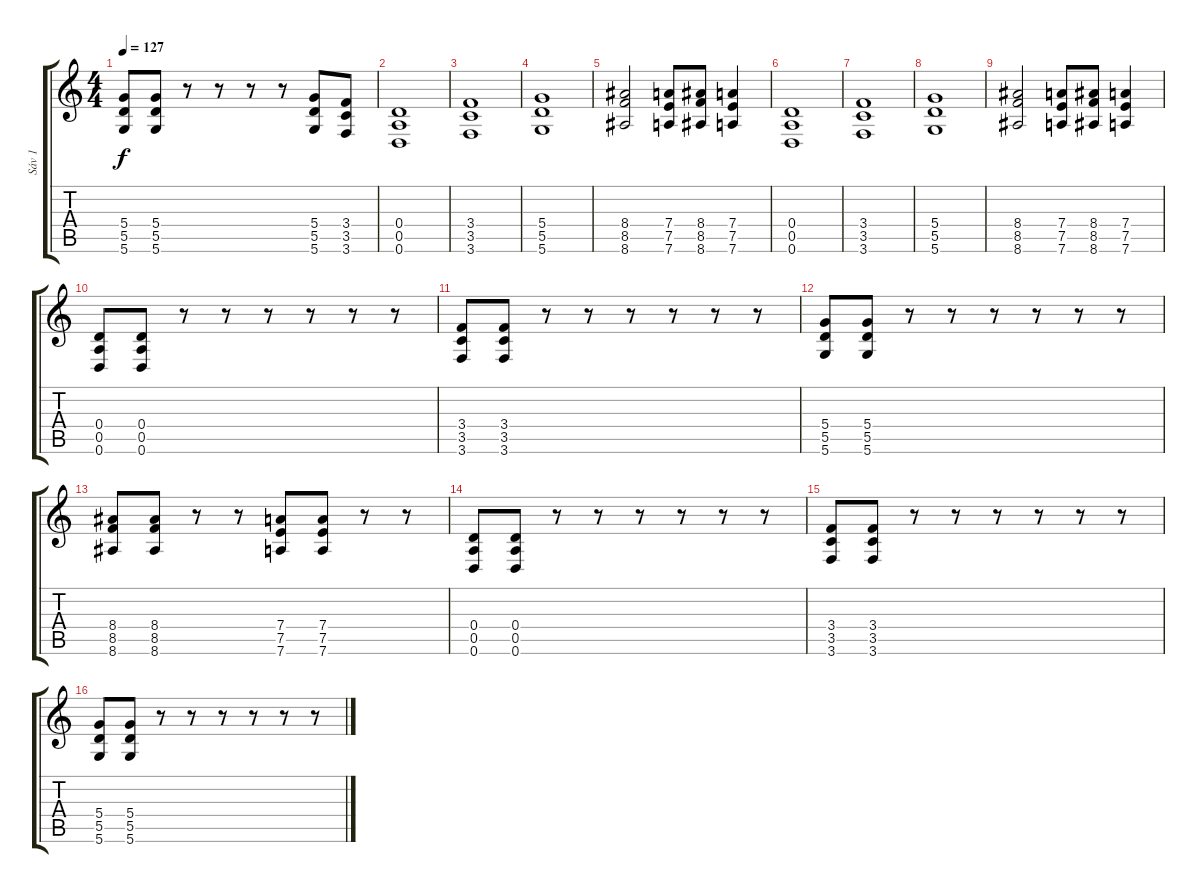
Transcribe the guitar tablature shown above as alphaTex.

\track ("Sáv 1" "Sáv 1") {instrument distortionguitar}
\staff {score tabs}
\tuning (E4 B3 G3 D3 A2 D2) {hide}
\ts (4 4)
\tempo 127
\clef g2
\ks c
(5.4 5.5 5.6).8{dy f} (5.4 5.5 5.6).8 r.8 r.8 r.8 r.8 (5.4 5.5 5.6).8 (3.4 3.5 3.6).8 |
(0.4 0.5 0.6).1 |
(3.4 3.5 3.6).1 |
(5.4 5.5 5.6).1 |
(8.4 8.5 8.6).2 (7.4 7.5 7.6).8 (8.4 8.5 8.6).8 (7.4 7.5 7.6).4 |
(0.4 0.5 0.6).1 |
(3.4 3.5 3.6).1 |
(5.4 5.5 5.6).1 |
(8.4 8.5 8.6).2 (7.4 7.5 7.6).8 (8.4 8.5 8.6).8 (7.4 7.5 7.6).4 |
(0.4 0.5 0.6).8 (0.4 0.5 0.6).8 r.8 r.8 r.8 r.8 r.8 r.8 |
(3.4 3.5 3.6).8 (3.4 3.5 3.6).8 r.8 r.8 r.8 r.8 r.8 r.8 |
(5.4 5.5 5.6).8 (5.4 5.5 5.6).8 r.8 r.8 r.8 r.8 r.8 r.8 |
(8.4 8.5 8.6).8 (8.4 8.5 8.6).8 r.8 r.8 (7.4 7.5 7.6).8 (7.4 7.5 7.6).8 r.8 r.8 |
(0.4 0.5 0.6).8 (0.4 0.5 0.6).8 r.8 r.8 r.8 r.8 r.8 r.8 |
(3.4 3.5 3.6).8 (3.4 3.5 3.6).8 r.8 r.8 r.8 r.8 r.8 r.8 |
(5.4 5.5 5.6).8 (5.4 5.5 5.6).8 r.8 r.8 r.8 r.8 r.8 r.8
